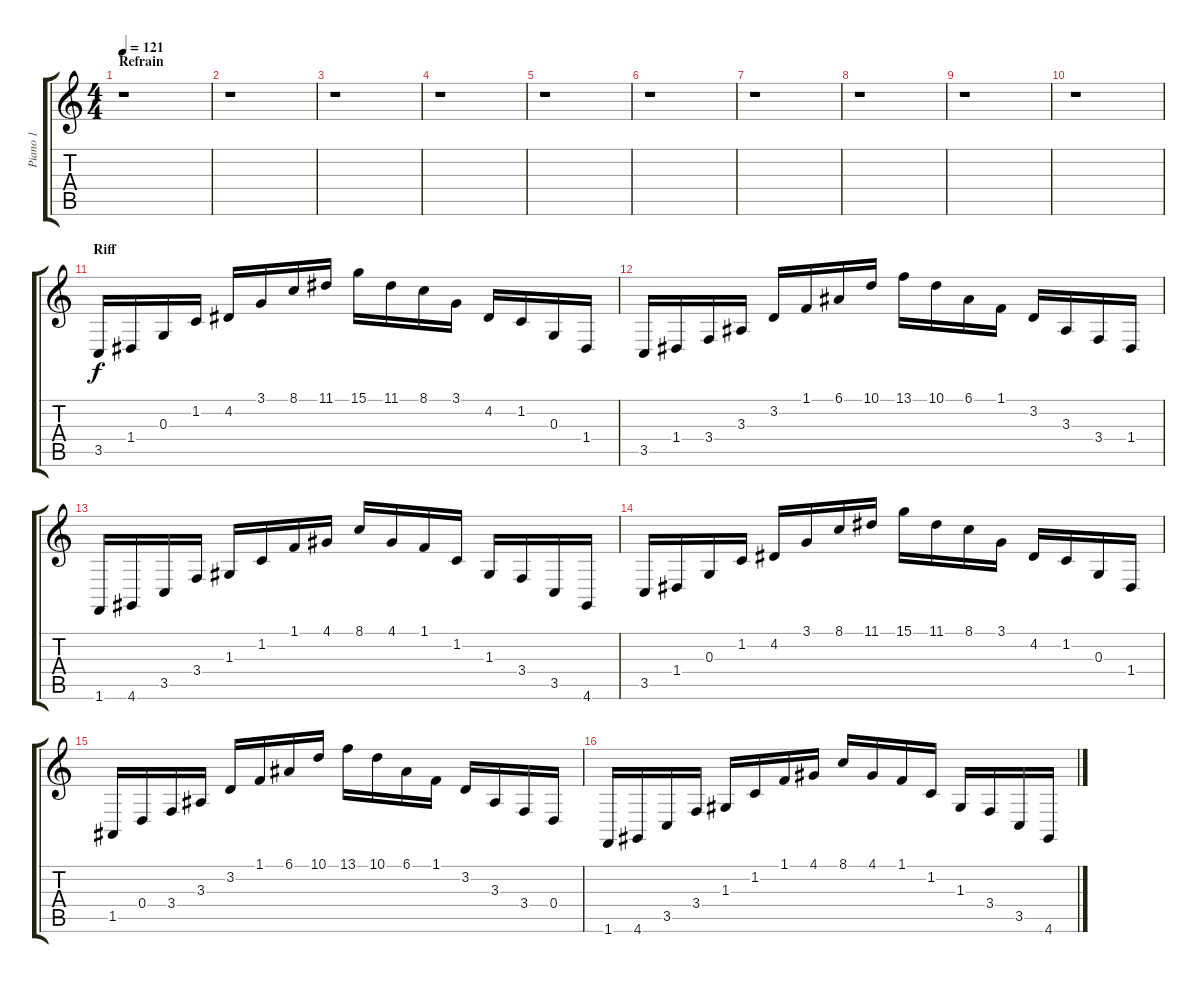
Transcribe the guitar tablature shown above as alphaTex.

\track ("Piano 1" "Piano 1") {instrument fx7echoes}
\staff {score tabs}
\tuning (E4 B3 G3 D3 A2 E2) {hide}
\ts (4 4)
\section ("" "Refrain")
\tempo 121
\clef g2
\ks c
r.1{dy f} |
r.1 |
r.1 |
r.1 |
r.1 |
r.1 |
r.1 |
r.1 |
r.1 |
r.1 |
\section ("" "Riff")
3.5.16 1.4.16 0.3.16 1.2.16 4.2.16 3.1.16 8.1.16 11.1.16 15.1.16 11.1.16 8.1.16 3.1.16 4.2.16 1.2.16 0.3.16 1.4.16 |
3.5.16 1.4.16 3.4.16 3.3.16 3.2.16 1.1.16 6.1.16 10.1.16 13.1.16 10.1.16 6.1.16 1.1.16 3.2.16 3.3.16 3.4.16 1.4.16 |
1.6.16 4.6.16 3.5.16 3.4.16 1.3.16 1.2.16 1.1.16 4.1.16 8.1.16 4.1.16 1.1.16 1.2.16 1.3.16 3.4.16 3.5.16 4.6.16 |
3.5.16 1.4.16 0.3.16 1.2.16 4.2.16 3.1.16 8.1.16 11.1.16 15.1.16 11.1.16 8.1.16 3.1.16 4.2.16 1.2.16 0.3.16 1.4.16 |
1.5.16 0.4.16 3.4.16 3.3.16 3.2.16 1.1.16 6.1.16 10.1.16 13.1.16 10.1.16 6.1.16 1.1.16 3.2.16 3.3.16 3.4.16 0.4.16 |
1.6.16 4.6.16 3.5.16 3.4.16 1.3.16 1.2.16 1.1.16 4.1.16 8.1.16 4.1.16 1.1.16 1.2.16 1.3.16 3.4.16 3.5.16 4.6.16
